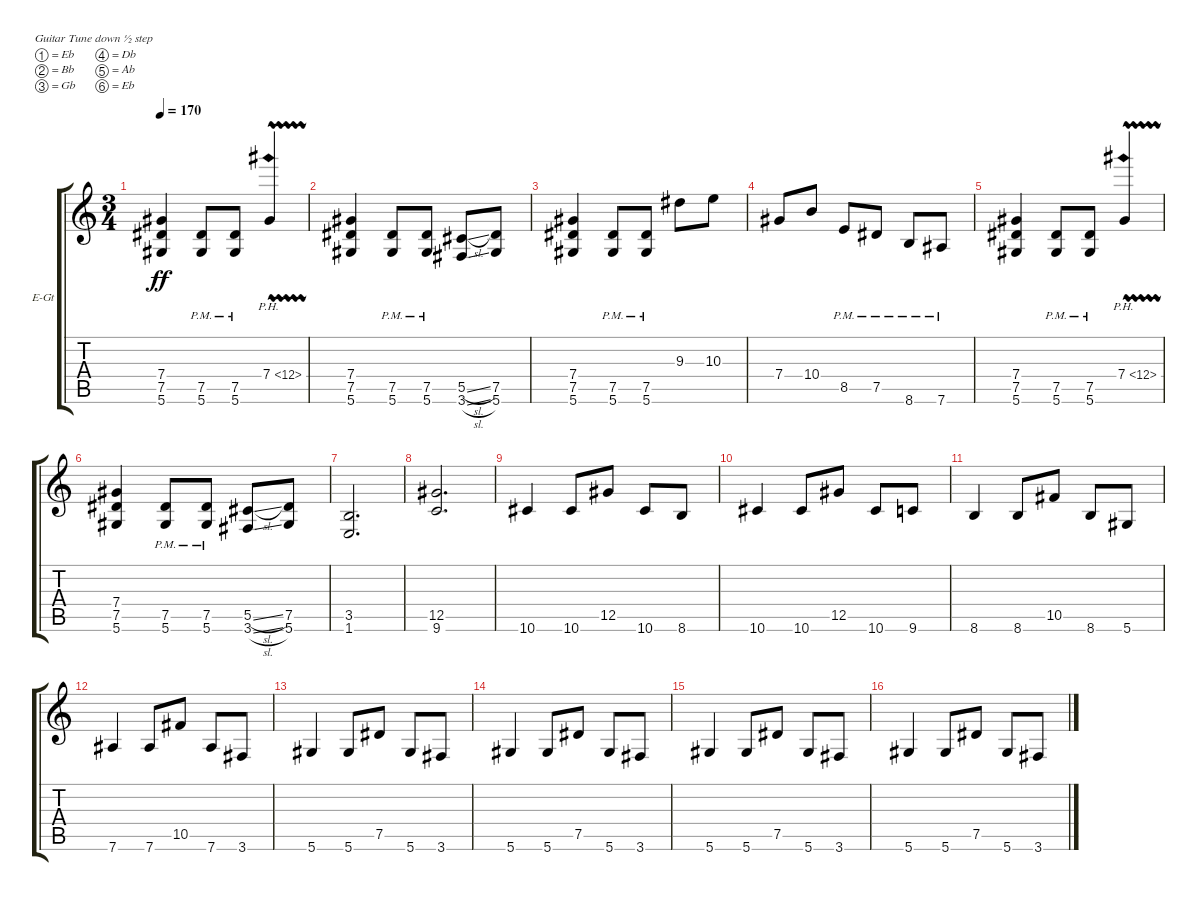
\bracketExtendMode groupsimilarinstruments
\firstSystemTrackNameOrientation horizontal
\otherSystemsTrackNameOrientation horizontal
\track ("B Kaleb - Rhythm" "E-Gt") {instrument distortionguitar}
\staff {score tabs}
\tuning (Eb4 Bb3 Gb3 Db3 Ab2 Eb2)
\ts (3 4)
\tempo 170
\clef g2
\scale
0.333333
\ks c
(5.6 7.5 7.4).4{dy ff} (5.6{pm} 7.5{pm}).8 (5.6{pm} 7.5{pm}).8 7.4{ph 5 vw}.4 |
\scale
0.333333 (5.6 7.5 7.4).4 (5.6{pm} 7.5{pm}).8 (5.6{pm} 7.5{pm}).8 (3.6{sl} 5.5{sl}).8 (5.6 7.5).8 |
\scale
0.333333 (5.6 7.5 7.4).4 (5.6{pm} 7.5{pm}).8 (5.6{pm} 7.5{pm}).8 9.3.8 10.3.8 |
\scale
0.333333 7.4.8 10.4.8 8.5{pm}.8 7.5{pm}.8 8.6{pm}.8 7.6{pm}.8 |
\scale
0.333333 (5.6 7.5 7.4).4 (5.6{pm} 7.5{pm}).8 (5.6{pm} 7.5{pm}).8 7.4{ph 5 vw}.4 |
\scale
0.333333 (5.6 7.5 7.4).4 (5.6{pm} 7.5{pm}).8 (5.6{pm} 7.5{pm}).8 (3.6{sl} 5.5{sl}).8 (5.6 7.5).8 |
\scale
0.333333 (1.6 3.5).2{d} |
\scale
0.333333 (9.6 12.5).2{d} |
\scale
0.333333 10.6.4 10.6.8 12.5.8 10.6.8 8.6.8 |
\scale
0.333333 10.6.4 10.6.8 12.5.8 10.6.8 9.6.8 |
\scale
0.333333 8.6.4 8.6.8 10.5.8 8.6.8 5.6.8 |
\scale
0.333333 7.6.4 7.6.8 10.5.8 7.6.8 3.6.8 |
\scale
0.333333 5.6.4 5.6.8 7.5.8 5.6.8 3.6.8 |
\scale
0.333333 5.6.4 5.6.8 7.5.8 5.6.8 3.6.8 |
\scale
0.333333 5.6.4 5.6.8 7.5.8 5.6.8 3.6.8 |
\scale
0.333333 5.6.4 5.6.8 7.5.8 5.6.8 3.6.8
